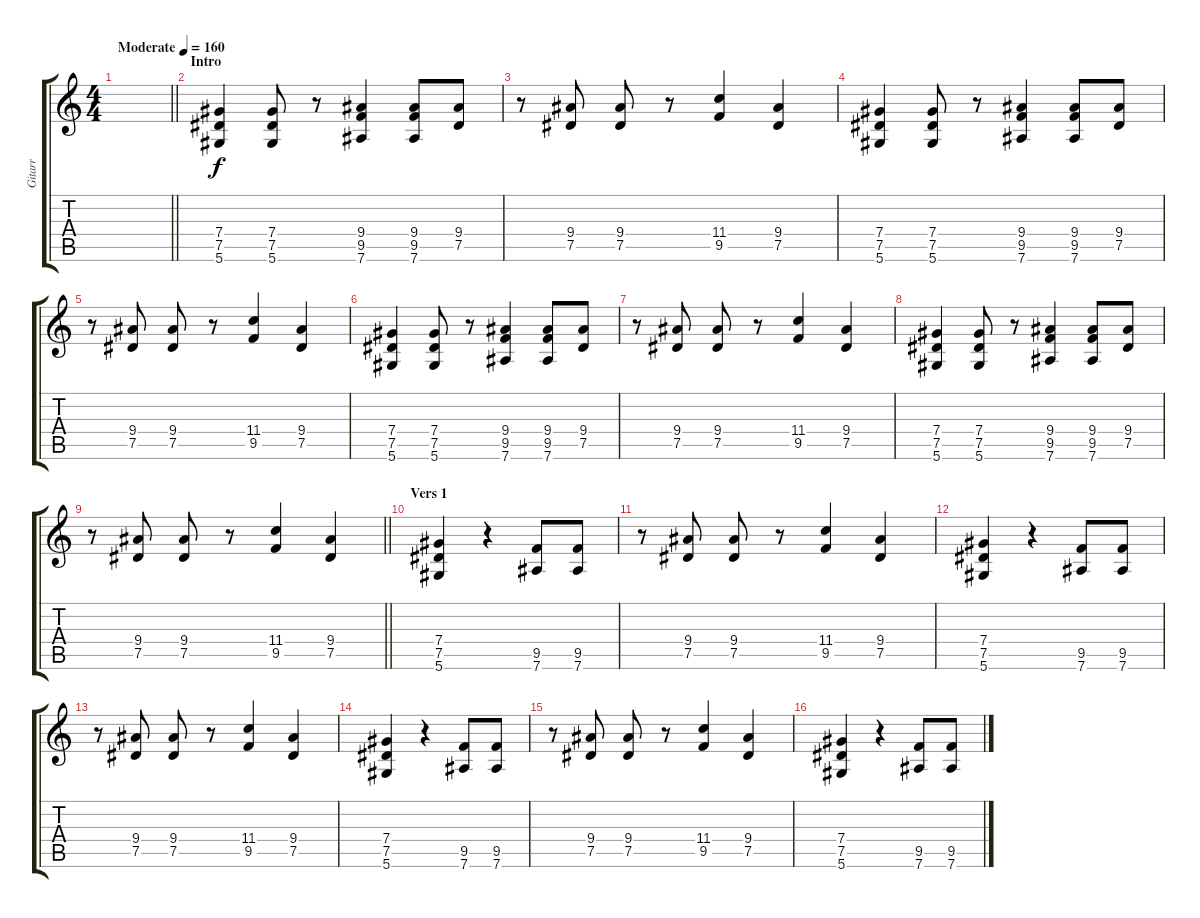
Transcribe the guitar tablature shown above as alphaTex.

\track ("Gitarr" "Gitarr") {instrument overdrivenguitar}
\staff {score tabs}
\tuning (Eb4 Bb3 Gb3 Db3 Ab2 Eb2) {hide}
\ts (4 4)
\tempo (160 "Moderate")
\clef g2
\barLineRight lightlight
\ks c
|
\section ("" "Intro")
(7.4 7.5 5.6).4 (7.4 7.5 5.6).8 r.8 (9.4 9.5 7.6).4 (9.4 9.5 7.6).8 (9.4 7.5).8 |
r.8 (9.4 7.5).8 (9.4 7.5).8 r.8 (11.4 9.5).4 (9.4 7.5).4 |
(7.4 7.5 5.6).4 (7.4 7.5 5.6).8 r.8 (9.4 9.5 7.6).4 (9.4 9.5 7.6).8 (9.4 7.5).8 |
r.8 (9.4 7.5).8 (9.4 7.5).8 r.8 (11.4 9.5).4 (9.4 7.5).4 |
(7.4 7.5 5.6).4 (7.4 7.5 5.6).8 r.8 (9.4 9.5 7.6).4 (9.4 9.5 7.6).8 (9.4 7.5).8 |
r.8 (9.4 7.5).8 (9.4 7.5).8 r.8 (11.4 9.5).4 (9.4 7.5).4 |
(7.4 7.5 5.6).4 (7.4 7.5 5.6).8 r.8 (9.4 9.5 7.6).4 (9.4 9.5 7.6).8 (9.4 7.5).8 |
\barLineRight lightlight
r.8 (9.4 7.5).8 (9.4 7.5).8 r.8 (11.4 9.5).4 (9.4 7.5).4 |
\section ("" "Vers 1")
(7.4 7.5 5.6).4 r.4 (9.5 7.6).8 (9.5 7.6).8 |
r.8 (9.4 7.5).8 (9.4 7.5).8 r.8 (11.4 9.5).4 (9.4 7.5).4 |
(7.4 7.5 5.6).4 r.4 (9.5 7.6).8 (9.5 7.6).8 |
r.8 (9.4 7.5).8 (9.4 7.5).8 r.8 (11.4 9.5).4 (9.4 7.5).4 |
(7.4 7.5 5.6).4 r.4 (9.5 7.6).8 (9.5 7.6).8 |
r.8 (9.4 7.5).8 (9.4 7.5).8 r.8 (11.4 9.5).4 (9.4 7.5).4 |
(7.4 7.5 5.6).4 r.4 (9.5 7.6).8 (9.5 7.6).8
